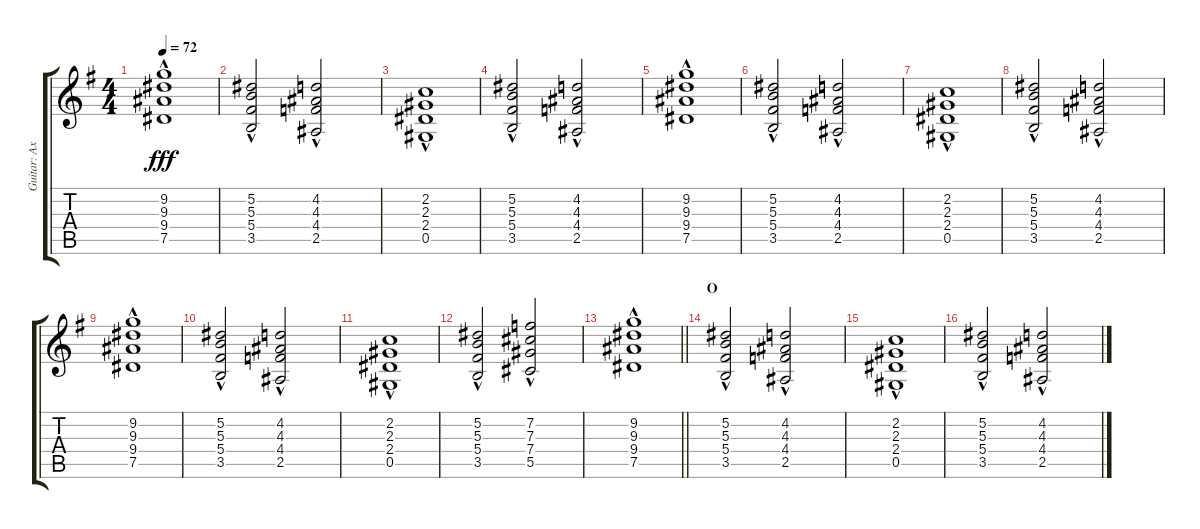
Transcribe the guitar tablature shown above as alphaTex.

\track ("Guitar: Axel" "Guitar: Ax") {instrument acousticguitarnylon}
\staff {score tabs}
\tuning (Eb4 Bb3 Gb3 Db3 Ab2 Eb2) {hide}
\ts (4 4)
\tempo 72
\clef g2
\ks g
(9.2{hac} 9.3{hac} 9.4{hac} 7.5{hac}).1{dy fff} |
(5.2{hac} 5.3{hac} 5.4{hac} 3.5{hac}).2 (4.2{hac} 4.3{hac} 4.4{hac} 2.5{hac}).2 |
(2.2{hac} 2.3{hac} 2.4{hac} 0.5{hac}).1 |
(5.2{hac} 5.3{hac} 5.4{hac} 3.5{hac}).2 (4.2{hac} 4.3{hac} 4.4{hac} 2.5{hac}).2 |
(9.2{hac} 9.3{hac} 9.4{hac} 7.5{hac}).1 |
(5.2{hac} 5.3{hac} 5.4{hac} 3.5{hac}).2 (4.2{hac} 4.3{hac} 4.4{hac} 2.5{hac}).2 |
(2.2{hac} 2.3{hac} 2.4{hac} 0.5{hac}).1 |
(5.2{hac} 5.3{hac} 5.4{hac} 3.5{hac}).2 (4.2{hac} 4.3{hac} 4.4{hac} 2.5{hac}).2 |
(9.2{hac} 9.3{hac} 9.4{hac} 7.5{hac}).1 |
(5.2{hac} 5.3{hac} 5.4{hac} 3.5{hac}).2 (4.2{hac} 4.3{hac} 4.4{hac} 2.5{hac}).2 |
(2.2{hac} 2.3{hac} 2.4{hac} 0.5{hac}).1 |
(5.2{hac} 5.3{hac} 5.4{hac} 3.5{hac}).2 (7.2{hac} 7.3{hac} 7.4{hac} 5.5{hac}).2 |
\barLineRight lightlight
(9.2{hac} 9.3{hac} 9.4{hac} 7.5{hac}).1 |
\section ("" "O")
(5.2{hac} 5.3{hac} 5.4{hac} 3.5{hac}).2 (4.2{hac} 4.3{hac} 4.4{hac} 2.5{hac}).2 |
(2.2{hac} 2.3{hac} 2.4{hac} 0.5{hac}).1 |
(5.2{hac} 5.3{hac} 5.4{hac} 3.5{hac}).2 (4.2{hac} 4.3{hac} 4.4{hac} 2.5{hac}).2
